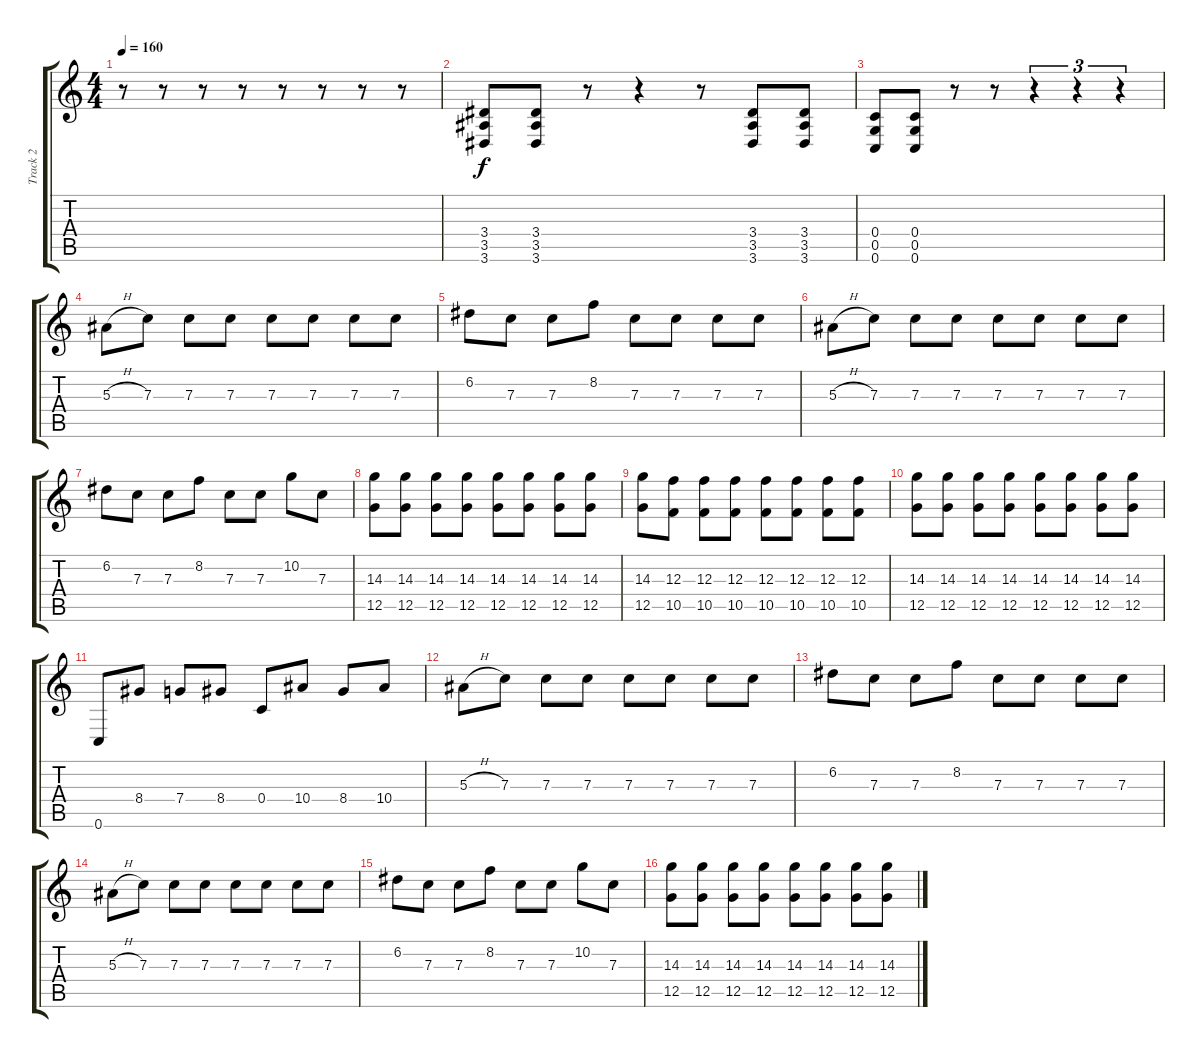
\track ("Track 2" "Track 2") {instrument distortionguitar}
\staff {score tabs}
\tuning (D4 A3 F3 C3 G2 C2) {hide}
\ts (4 4)
\tempo 160
\clef g2
\ks c
r.8{dy f} r.8 r.8 r.8 r.8 r.8 r.8 r.8 |
(3.4 3.5 3.6).8 (3.4 3.5 3.6).8 r.8 r.4 r.8 (3.4 3.5 3.6).8 (3.4 3.5 3.6).8 |
(0.4 0.5 0.6).8 (0.4 0.5 0.6).8 r.8 r.8 r.4{tu (3 2)} r.4{tu (3 2)} r.4{tu (3 2)} |
5.3{h}.8 7.3.8 7.3.8 7.3.8 7.3.8 7.3.8 7.3.8 7.3.8 |
6.2.8 7.3.8 7.3.8 8.2.8 7.3.8 7.3.8 7.3.8 7.3.8 |
5.3{h}.8 7.3.8 7.3.8 7.3.8 7.3.8 7.3.8 7.3.8 7.3.8 |
6.2.8 7.3.8 7.3.8 8.2.8 7.3.8 7.3.8 10.2.8 7.3.8 |
(14.3 12.5).8 (14.3 12.5).8 (14.3 12.5).8 (14.3 12.5).8 (14.3 12.5).8 (14.3 12.5).8 (14.3 12.5).8 (14.3 12.5).8 |
(14.3 12.5).8 (12.3 10.5).8 (12.3 10.5).8 (12.3 10.5).8 (12.3 10.5).8 (12.3 10.5).8 (12.3 10.5).8 (12.3 10.5).8 |
(14.3 12.5).8 (14.3 12.5).8 (14.3 12.5).8 (14.3 12.5).8 (14.3 12.5).8 (14.3 12.5).8 (14.3 12.5).8 (14.3 12.5).8 |
0.6.8 8.4.8 7.4.8 8.4.8 0.4.8 10.4.8 8.4.8 10.4.8 |
5.3{h}.8 7.3.8 7.3.8 7.3.8 7.3.8 7.3.8 7.3.8 7.3.8 |
6.2.8 7.3.8 7.3.8 8.2.8 7.3.8 7.3.8 7.3.8 7.3.8 |
5.3{h}.8 7.3.8 7.3.8 7.3.8 7.3.8 7.3.8 7.3.8 7.3.8 |
6.2.8 7.3.8 7.3.8 8.2.8 7.3.8 7.3.8 10.2.8 7.3.8 |
(14.3 12.5).8 (14.3 12.5).8 (14.3 12.5).8 (14.3 12.5).8 (14.3 12.5).8 (14.3 12.5).8 (14.3 12.5).8 (14.3 12.5).8
